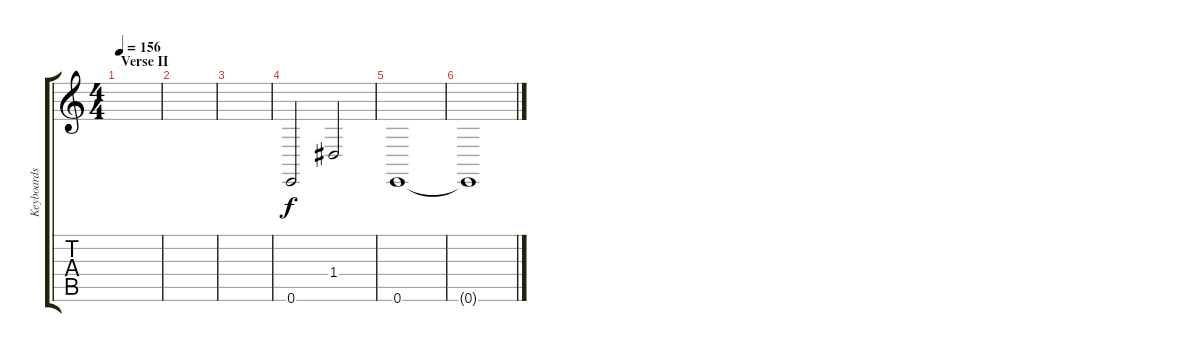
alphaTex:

\track ("Keyboards" "Keyboards") {instrument fx7echoes}
\staff {score tabs}
\tuning (E4 B3 G3 D3 A2 E2) {hide}
\ts (4 4)
\section ("" "Verse II")
\tempo 156
\clef g2
\ks c
|
|
|
0.6.2{volume 13 instrument electricgrandpiano} 1.4.2 |
0.6.1 |
0.6{t}.1
